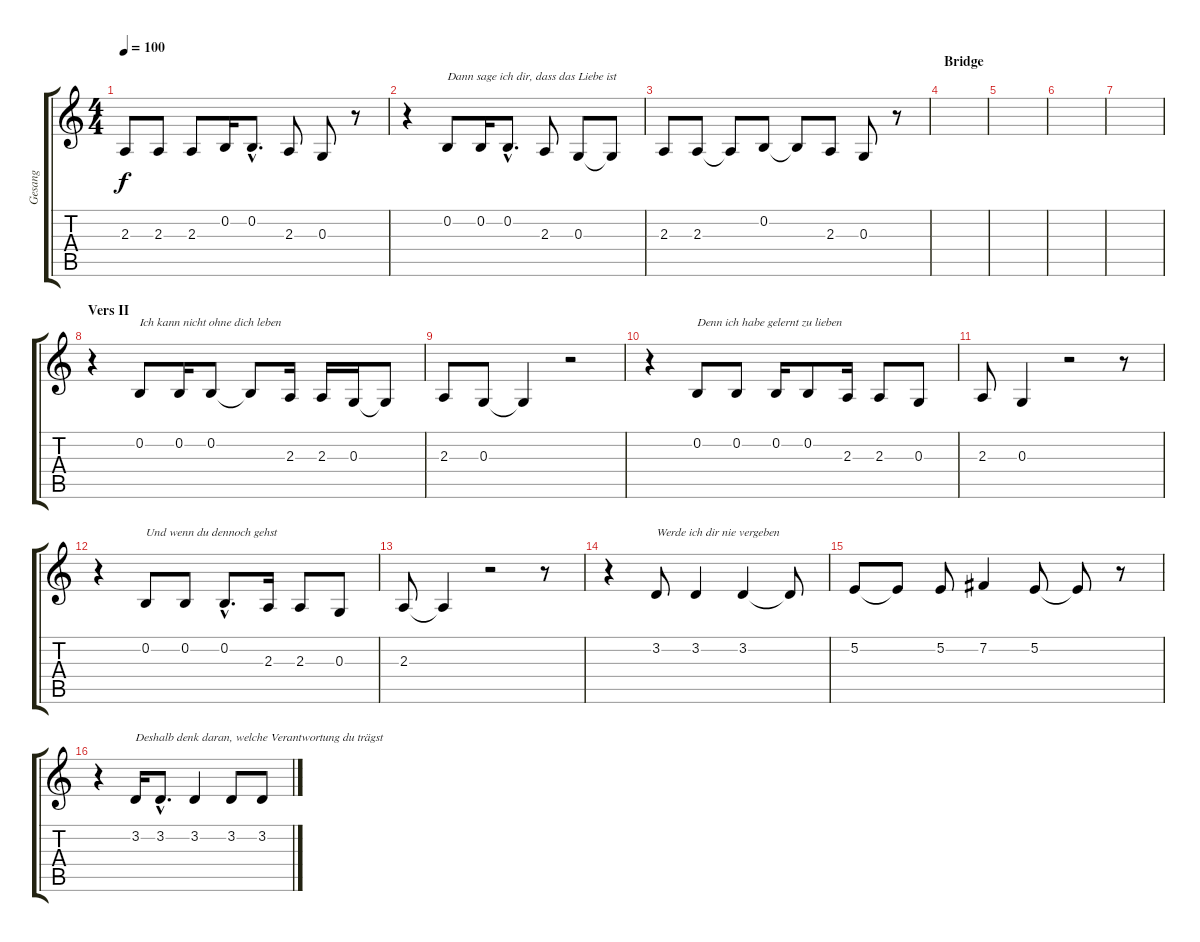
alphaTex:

\track ("Gesang" "Gesang") {instrument tenorsax}
\staff {score tabs}
\tuning (E4 B3 G3 D3 A2 E2) {hide}
\ts (4 4)
\tempo 100
\clef g2
\ks c
2.3.8{dy f} 2.3.8 2.3.8 0.2.16 0.2{hac}.8{d} 2.3.8 0.3.8 r.8 |
r.4 0.2.8{txt "Dann sage ich dir, dass das Liebe ist"} 0.2.16 0.2{hac}.8{d} 2.3.8 0.3.8 0.3{t}.8 |
2.3.8 2.3.8 2.3{t}.8 0.2.8 0.2{t}.8 2.3.8 0.3.8 r.8 |
\section ("" "Bridge")
|
|
|
|
\section ("" "Vers II")
r.4 0.2.8{txt "Ich kann nicht ohne dich leben"} 0.2.16 0.2.8 0.2{t}.8 2.3.16 2.3.16 0.3.16 0.3{t}.8 |
2.3.8 0.3.8 0.3{t}.4 r.2 |
r.4 0.2.8{txt "Denn ich habe gelernt zu lieben"} 0.2.8 0.2.16 0.2.8 2.3.16 2.3.8 0.3.8 |
2.3.8 0.3.4 r.2 r.8 |
r.4 0.2.8{txt "Und wenn du dennoch gehst"} 0.2.8 0.2{hac}.8{d} 2.3.16 2.3.8 0.3.8 |
2.3.8 2.3{t}.4 r.2 r.8 |
r.4 3.2.8{txt "Werde ich dir nie vergeben"} 3.2.4 3.2.4 3.2{t}.8 |
5.2.8 5.2{t}.8 5.2.8 7.2.4 5.2.8 5.2{t}.8 r.8 |
r.4 3.2.16{txt "Deshalb denk daran, welche Verantwortung du trägst"} 3.2{hac}.8{d} 3.2.4 3.2.8 3.2.8
